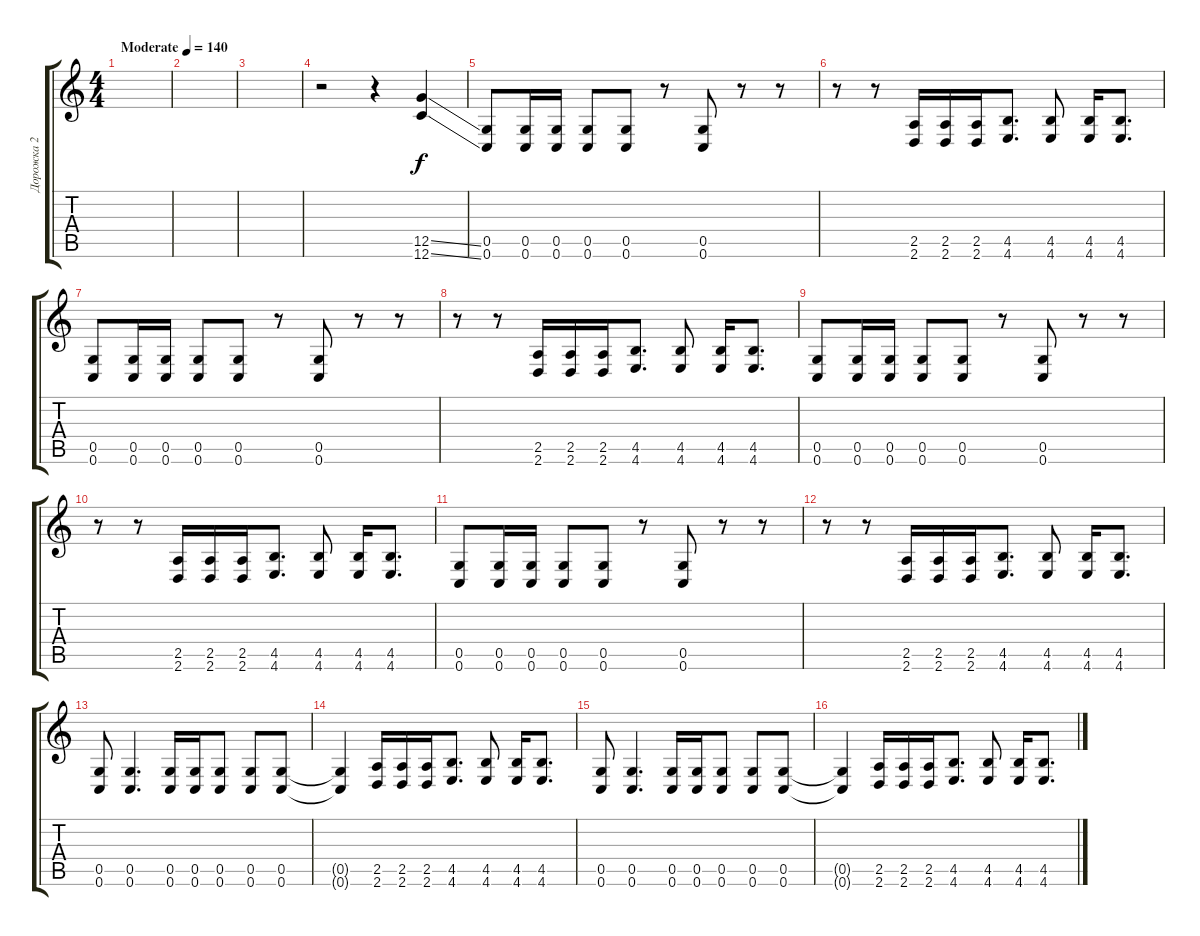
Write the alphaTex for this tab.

\track ("Дорожка 2" "Дорожка 2") {instrument distortionguitar}
\staff {score tabs}
\tuning (D4 A3 F3 C3 G2 C2) {hide}
\ts (4 4)
\tempo (140 "Moderate")
\clef g2
\ks c
|
|
|
r.2 r.4 (12.5{ss} 12.6{ss}).4 |
(0.5 0.6).8 (0.5 0.6).16 (0.5 0.6).16 (0.5 0.6).8 (0.5 0.6).8 r.8 (0.5 0.6).8 r.8 r.8 |
r.8 r.8 (2.5 2.6).16 (2.5 2.6).16 (2.5 2.6).16 (4.5 4.6).8{d} (4.5 4.6).8 (4.5 4.6).16 (4.5 4.6).8{d} |
(0.5 0.6).8 (0.5 0.6).16 (0.5 0.6).16 (0.5 0.6).8 (0.5 0.6).8 r.8 (0.5 0.6).8 r.8 r.8 |
r.8 r.8 (2.5 2.6).16 (2.5 2.6).16 (2.5 2.6).16 (4.5 4.6).8{d} (4.5 4.6).8 (4.5 4.6).16 (4.5 4.6).8{d} |
(0.5 0.6).8 (0.5 0.6).16 (0.5 0.6).16 (0.5 0.6).8 (0.5 0.6).8 r.8 (0.5 0.6).8 r.8 r.8 |
r.8 r.8 (2.5 2.6).16 (2.5 2.6).16 (2.5 2.6).16 (4.5 4.6).8{d} (4.5 4.6).8 (4.5 4.6).16 (4.5 4.6).8{d} |
(0.5 0.6).8 (0.5 0.6).16 (0.5 0.6).16 (0.5 0.6).8 (0.5 0.6).8 r.8 (0.5 0.6).8 r.8 r.8 |
r.8 r.8 (2.5 2.6).16 (2.5 2.6).16 (2.5 2.6).16 (4.5 4.6).8{d} (4.5 4.6).8 (4.5 4.6).16 (4.5 4.6).8{d} |
(0.5 0.6).8 (0.5 0.6).4{d} (0.5 0.6).16 (0.5 0.6).16 (0.5 0.6).8 (0.5 0.6).8 (0.5 0.6).8 |
(0.5{t} 0.6{t}).4 (2.5 2.6).16 (2.5 2.6).16 (2.5 2.6).16 (4.5 4.6).8{d} (4.5 4.6).8 (4.5 4.6).16 (4.5 4.6).8{d} |
(0.5 0.6).8 (0.5 0.6).4{d} (0.5 0.6).16 (0.5 0.6).16 (0.5 0.6).8 (0.5 0.6).8 (0.5 0.6).8 |
(0.5{t} 0.6{t}).4 (2.5 2.6).16 (2.5 2.6).16 (2.5 2.6).16 (4.5 4.6).8{d} (4.5 4.6).8 (4.5 4.6).16 (4.5 4.6).8{d}
